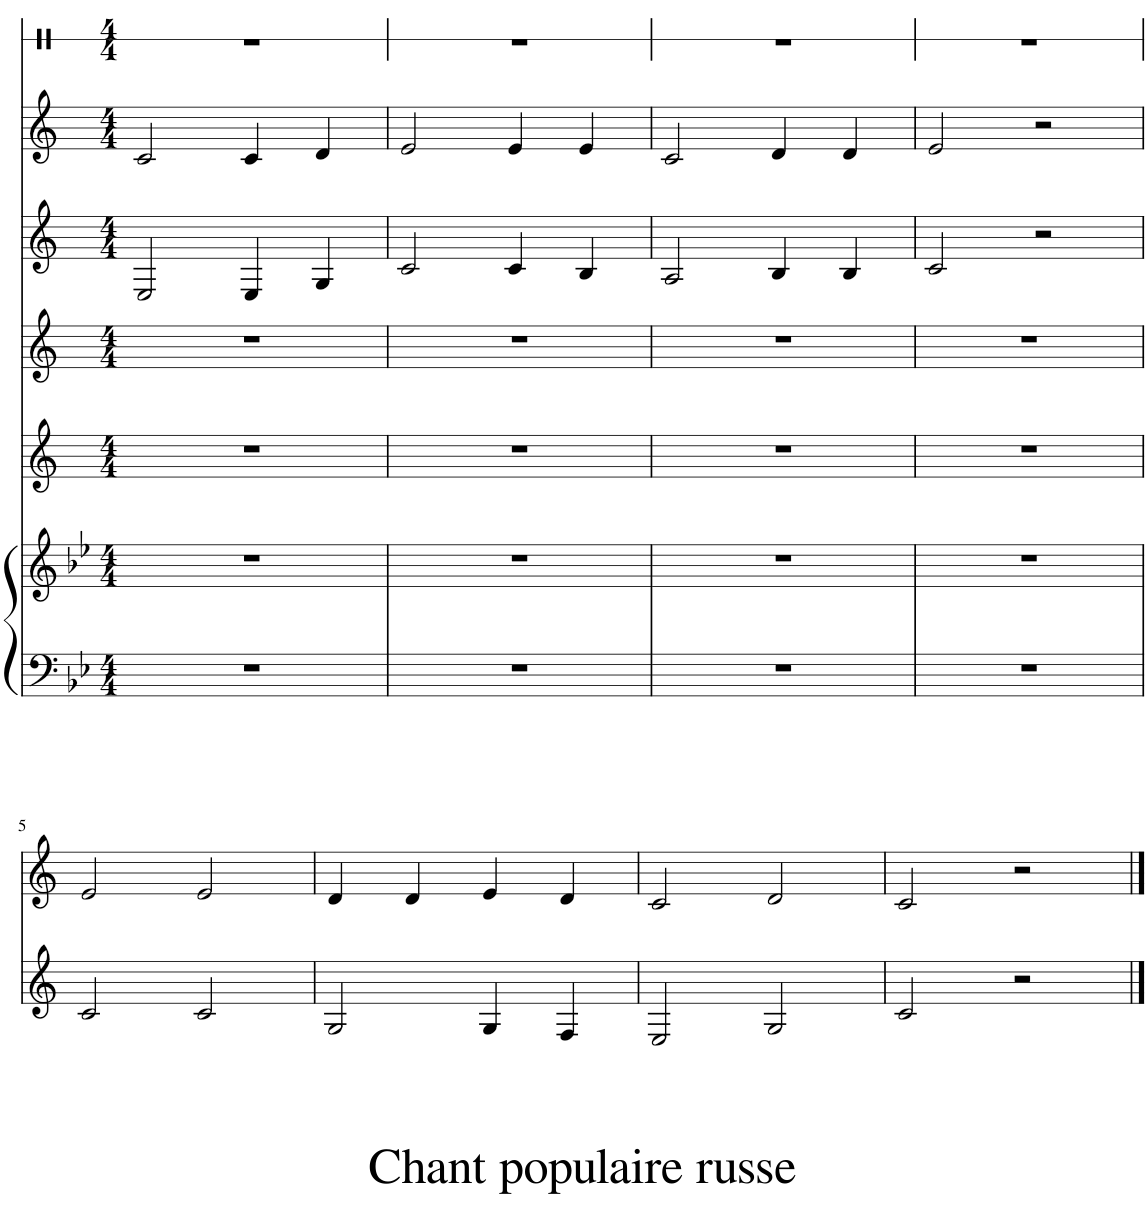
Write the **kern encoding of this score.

**kern	**kern
*part2	*part1
*staff2	*staff1
*I"Clarinette en Sib	*I"Clarinette en Sib
*I'Cl	*I'Cl
!!LO:PB:g=z
*clefG2	*clefG2
*Trd1c2	*Trd1c2
*k[]	*k[]
*M4/4	*M4/4
=1	=1
2E/	2c/
4E/	4c/
4G/	4d/
=2	=2
2c/	2e/
4c/	4e/
4B/	4e/
=3	=3
2A/	2c/
4B/	4d/
4B/	4d/
=4	=4
2c/	2e/
2r	2r
!!LO:LB:g=z
=5	=5
2c/	2e/
2c/	2e/
=6	=6
2G/	4d/
.	4d/
4G/	4e/
4F/	4d/
=7	=7
2E/	2c/
2G/	2d/
=8	=8
2c/	2c/
2r	2r
==	==
*-	*-
